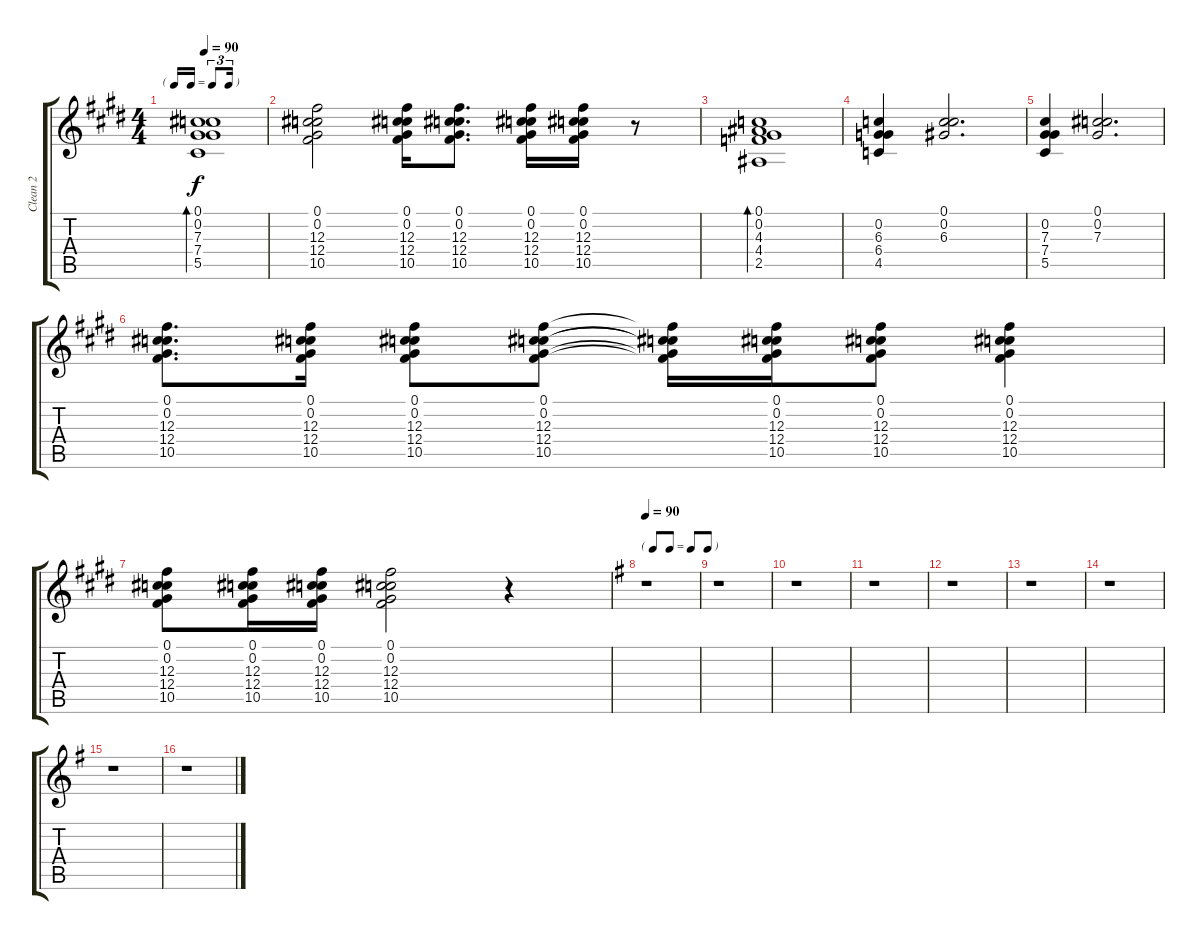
\track ("Clean 2" "Clean 2") {instrument electricguitarclean}
\staff {score tabs}
\tuning (C4 Ab3 Gb3 Db3 Ab2 Eb2) {hide}
\ts (4 4)
\tf triplet16th
\tempo 90
\clef g2
\ks c#minor
(0.1 0.2 7.3 7.4 5.5).1{bd 30 dy f} |
(0.1 0.2 12.3 12.4 10.5).2 (0.1 0.2 12.3 12.4 10.5).16 (0.1 0.2 12.3 12.4 10.5).8{d} (0.1 0.2 12.3 12.4 10.5).16 (0.1 0.2 12.3 12.4 10.5).16 r.8 |
(0.1 0.2 4.3 4.4 2.5).1{bd 30} |
(0.2 6.3 6.4 4.5).4 (0.1 0.2 6.3).2{d} |
(0.2 7.3 7.4 5.5).4 (0.1 0.2 7.3).2{d} |
(0.1 0.2 12.3 12.4 10.5).8{d} (0.1 0.2 12.3 12.4 10.5).16 (0.1 0.2 12.3 12.4 10.5).8 (0.1 0.2 12.3 12.4 10.5).8 (0.1{t} 0.2{t} 12.3{t} 12.4{t} 10.5{t}).16 (0.1 0.2 12.3 12.4 10.5).16 (0.1 0.2 12.3 12.4 10.5).8 (0.1 0.2 12.3 12.4 10.5).4 |
(0.1 0.2 12.3 12.4 10.5).8 (0.1 0.2 12.3 12.4 10.5).16 (0.1 0.2 12.3 12.4 10.5).16 (0.1 0.2 12.3 12.4 10.5).2 r.4 |
\tf none
\tempo 90
\ks g
r.1 |
r.1 |
r.1 |
r.1 |
r.1 |
r.1 |
r.1 |
r.1 |
r.1
